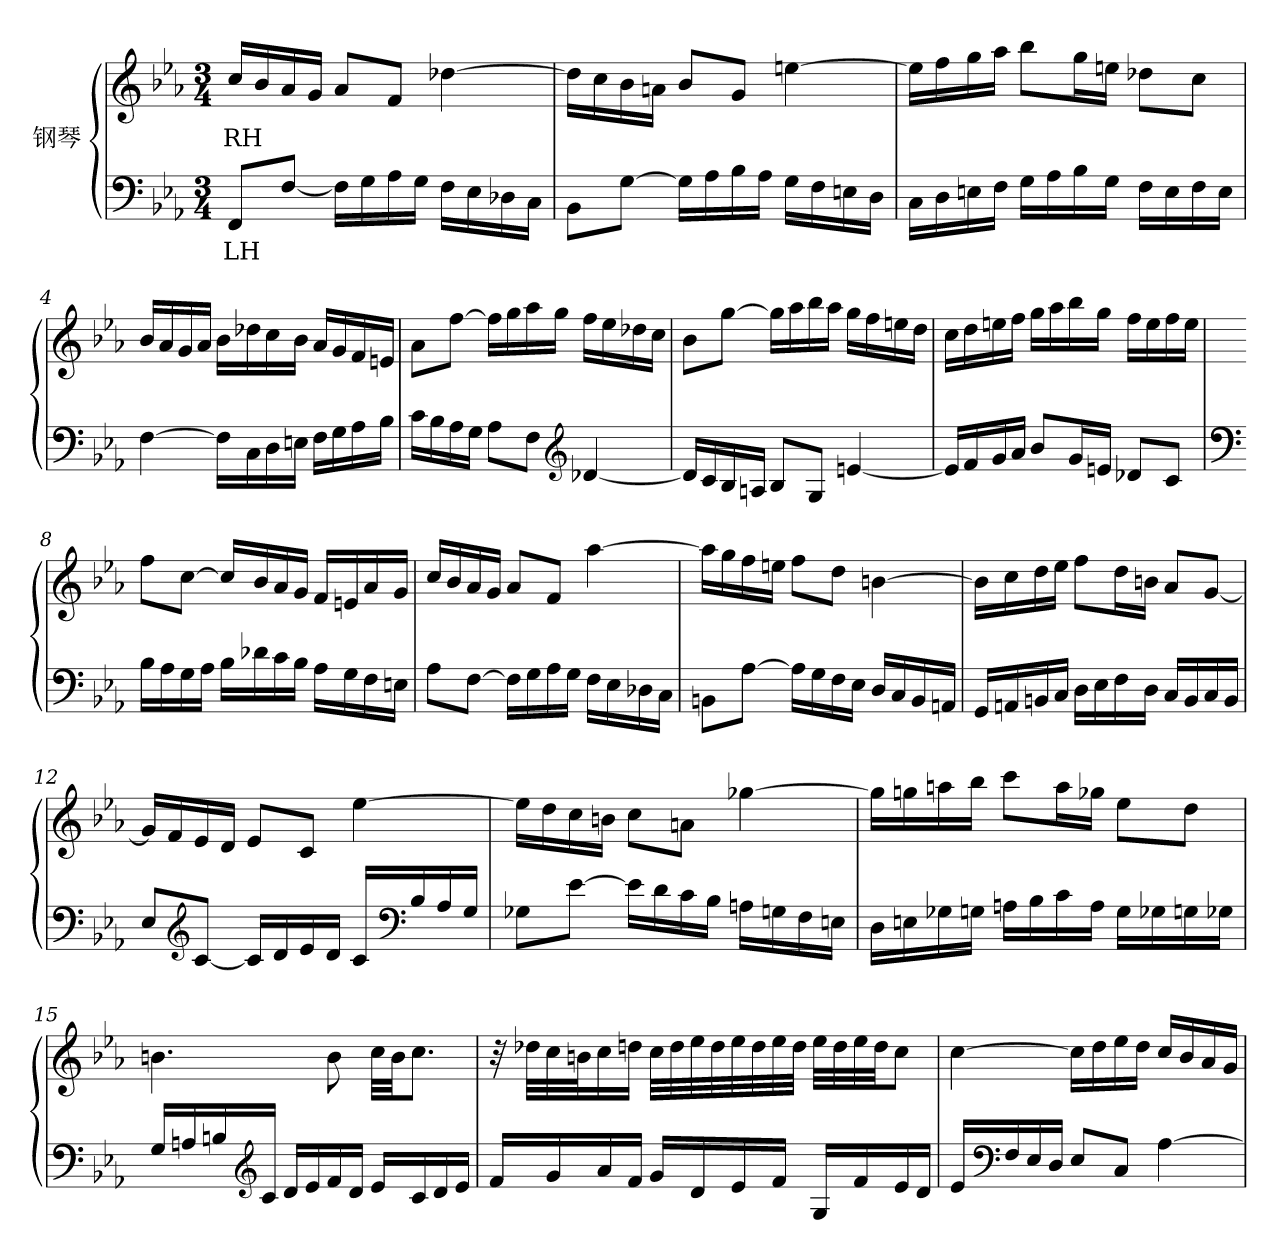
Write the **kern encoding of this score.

**kern	**text	**kern	**text
*part2	*part2	*part1	*part1
*staff2	*staff2	*staff1	*staff1
*I"钢琴	*	*I"钢琴	*
*clefF4	*	*clefG2	*
*k[b-e-a-]	*	*k[b-e-a-]	*
*M3/4	*	*M3/4	*
*MM100	*	*MM100	*
=1	=1	=1	=1
8FF/L	LH	16cc/LL	RH
.	.	16b-/	.
[8F/J	.	16a-/	.
.	.	16g/JJ	.
16F\LL]	.	8a-/L	.
16G\	.	.	.
16A-\	.	8f/J	.
16G\JJ	.	.	.
16F\LL	.	[4dd-X\	.
16E-\	.	.	.
16D-X\	.	.	.
16C\JJ	.	.	.
=2	=2	=2	=2
8BB-\L	.	16dd-\LL]	.
.	.	16cc\	.
[8G\J	.	16b-\	.
.	.	16an\JJ	.
16G\LL]	.	8b-/L	.
16A-\	.	.	.
16B-\	.	8g/J	.
16A-\JJ	.	.	.
16G\LL	.	[4een\	.
16F\	.	.	.
16En\	.	.	.
16D\JJ	.	.	.
=3	=3	=3	=3
16C\LL	.	16ee\LL]	.
16D\	.	16ff\	.
16En\	.	16gg\	.
16F\JJ	.	16aa-\JJ	.
16G\LL	.	8bb-\L	.
16A-\	.	.	.
16B-\	.	16gg\L	.
16G\JJ	.	16een\JJ	.
16F\LL	.	8dd-X\L	.
16E\	.	.	.
16F\	.	8cc\J	.
16E\JJ	.	.	.
!!LO:LB:g=z
=4	=4	=4	=4
[4F\	.	16b-/LL	.
.	.	16a-/	.
.	.	16g/	.
.	.	16a-/JJ	.
16F\LL]	.	16b-\LL	.
16C\	.	16dd-X\	.
16D\	.	16cc\	.
16En\JJ	.	16b-\JJ	.
16F\LL	.	16a-/LL	.
16G\	.	16g/	.
16A-\	.	16f/	.
16B-\JJ	.	16en/JJ	.
=5	=5	=5	=5
16c\LL	.	8a-\L	.
16B-\	.	.	.
16A-\	.	[8ff\J	.
16G\JJ	.	.	.
8A-\L	.	16ff\LL]	.
.	.	16gg\	.
8F\J	.	16aa-\	.
.	.	16gg\JJ	.
*clefG2	*	*	*
[4d-X/	.	16ff\LL	.
.	.	16ee-\	.
.	.	16dd-X\	.
.	.	16cc\JJ	.
=6	=6	=6	=6
16d-/LL]	.	8b-\L	.
16c/	.	.	.
16B-/	.	[8gg\J	.
16An/JJ	.	.	.
8B-/L	.	16gg\LL]	.
.	.	16aa-\	.
8G/J	.	16bb-\	.
.	.	16aa-\JJ	.
[4en/	.	16gg\LL	.
.	.	16ff\	.
.	.	16een\	.
.	.	16dd\JJ	.
!!LO:LB:g=z
=7	=7	=7	=7
16e/LL]	.	16cc\LL	.
16f/	.	16dd\	.
16g/	.	16een\	.
16a-/JJ	.	16ff\JJ	.
8b-/L	.	16gg\LL	.
.	.	16aa-\	.
16g/L	.	16bb-\	.
16en/JJ	.	16gg\JJ	.
8d-X/L	.	16ff\LL	.
.	.	16ee\	.
8c/J	.	16ff\	.
.	.	16ee\JJ	.
=8	=8	=8	=8
*clefF4	*	*	*
16B-\LL	.	8ff\L	.
16A-\	.	.	.
16G\	.	[8cc\J	.
16A-\JJ	.	.	.
16B-\LL	.	16cc/LL]	.
16d-X\	.	16b-/	.
16c\	.	16a-/	.
16B-\JJ	.	16g/JJ	.
16A-\LL	.	16f/LL	.
16G\	.	16en/	.
16F\	.	16a-/	.
16En\JJ	.	16g/JJ	.
=9	=9	=9	=9
8A-\L	.	16cc/LL	.
.	.	16b-/	.
[8F\J	.	16a-/	.
.	.	16g/JJ	.
16F\LL]	.	8a-/L	.
16G\	.	.	.
16A-\	.	8f/J	.
16G\JJ	.	.	.
16F\LL	.	[4aa-\	.
16E-\	.	.	.
16D-X\	.	.	.
16C\JJ	.	.	.
!!LO:LB:g=z
=10	=10	=10	=10
8BBn\L	.	16aa-\LL]	.
.	.	16gg\	.
[8A-\J	.	16ff\	.
.	.	16een\JJ	.
16A-\LL]	.	8ff\L	.
16G\	.	.	.
16F\	.	8dd\J	.
16E-\JJ	.	.	.
16D/LL	.	[4bn\	.
16C/	.	.	.
16BB/	.	.	.
16AAn/JJ	.	.	.
=11	=11	=11	=11
16GG/LL	.	16b\LL]	.
16AAn/	.	16cc\	.
16BBn/	.	16dd\	.
16C/JJ	.	16ee-\JJ	.
16D\LL	.	8ff\L	.
16E-\	.	.	.
16F\	.	16dd\L	.
16D\JJ	.	16bn\JJ	.
16C/LL	.	8a-/L	.
16BB/	.	.	.
16C/	.	[8g/J	.
16BB/JJ	.	.	.
=12	=12	=12	=12
8E-/L	.	16g/LL]	.
.	.	16f/	.
*clefG2	*	*	*
[8c/J	.	16e-/	.
.	.	16d/JJ	.
16c/LL]	.	8e-/L	.
16d/	.	.	.
16e-/	.	8c/J	.
16d/JJ	.	.	.
16c/LL	.	[4ee-\	.
*clefF4	*	*	*
16B-/	.	.	.
16A-/	.	.	.
16G/JJ	.	.	.
!!LO:LB:g=z
=13	=13	=13	=13
8G-X\L	.	16ee-\LL]	.
.	.	16dd\	.
[8e-\J	.	16cc\	.
.	.	16bn\JJ	.
16e-\LL]	.	8cc\L	.
16d\	.	.	.
16c\	.	8an\J	.
16B-\JJ	.	.	.
16An\LL	.	[4gg-X\	.
16Gn\	.	.	.
16F\	.	.	.
16En\JJ	.	.	.
=14	=14	=14	=14
16D\LL	.	16gg-\LL]	.
16En\	.	16ggn\	.
16G-X\	.	16aan\	.
16Gn\JJ	.	16bb-\JJ	.
16An\LL	.	8ccc\L	.
16B-\	.	.	.
16c\	.	16aa\L	.
16A\JJ	.	16gg-X\JJ	.
16G\LL	.	8ee-\L	.
16G-X\	.	.	.
16Gn\	.	8dd\J	.
16G-X\JJ	.	.	.
!!LO:LB:g=z
=15	=15	=15	=15
16G/LL	.	4.bn\	.
16An/	.	.	.
16Bn/	.	.	.
*clefG2	*	*	*
16c/JJ	.	.	.
16d/LL	.	.	.
16e-/	.	.	.
16f/	.	8b\	.
16d/JJ	.	.	.
16e-/LL	.	32cc\LLL	.
.	.	32b\JJ	.
16c/	.	8.cc\J	.
16d/	.	.	.
16e-/JJ	.	.	.
=16	=16	=16	=16
16f/LL	.	32r	.
.	.	32dd-X\LLL	.
16g/	.	32cc\	.
.	.	32bn\J	.
16a-/	.	16cc\	.
16f/JJ	.	16ddn\JJ	.
16g/LL	.	32cc\LLL	.
.	.	32dd\	.
16d/	.	32ee-\	.
.	.	32dd\	.
16e-/	.	32ee-\	.
.	.	32dd\	.
16f/JJ	.	32ee-\	.
.	.	32dd\JJJ	.
16G/LL	.	32ee-\LLL	.
.	.	32dd\	.
16f/	.	32ee-\	.
.	.	32dd\JJ	.
16e-/	.	8cc\J	.
16d/JJ	.	.	.
!!LO:PB:g=z
=17	=17	=17	=17
16e-/LL	.	[4cc\	.
*clefF4	*	*	*
16F/	.	.	.
16E-/	.	.	.
16D/JJ	.	.	.
8E-/L	.	16cc\LL]	.
.	.	16dd\	.
8C/J	.	16ee-\	.
.	.	16dd\JJ	.
[4A-\	.	16cc/LL	.
.	.	16b-/	.
.	.	16a-/	.
.	.	16g/JJ	.
=	=	=	=
*-	*-	*-	*-
